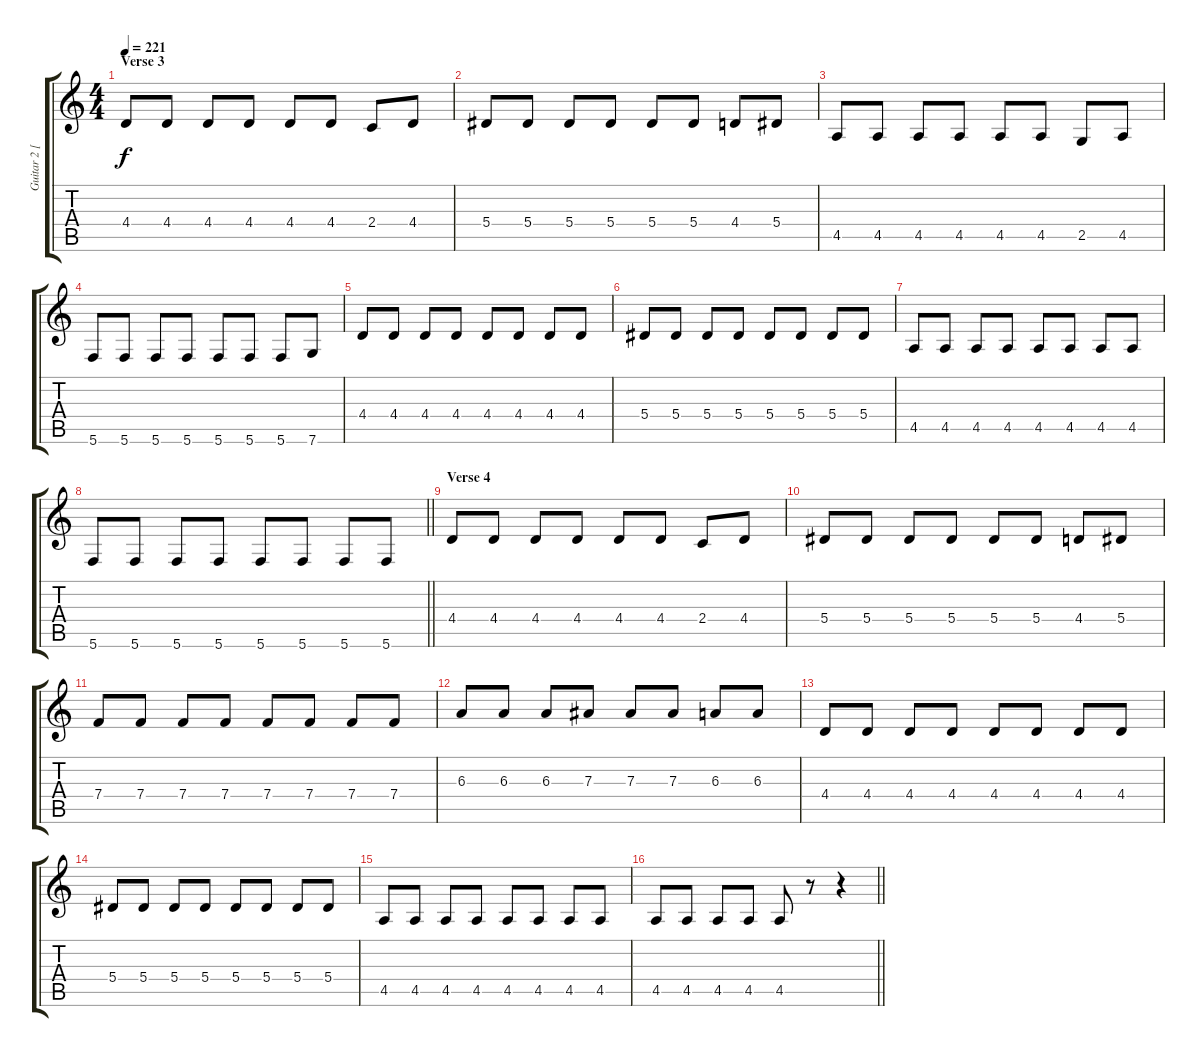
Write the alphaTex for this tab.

\track ("Guitar 2 [Josh Homme]" "Guitar 2 [") {instrument overdrivenguitar}
\staff {score tabs}
\tuning (C4 G3 Eb3 Bb2 F2 C2) {hide}
\ts (4 4)
\section ("" "Verse 3")
\tempo 221
\clef g2
\ks c
4.4.8{dy f} 4.4.8 4.4.8 4.4.8 4.4.8 4.4.8 2.4.8 4.4.8 |
5.4.8 5.4.8 5.4.8 5.4.8 5.4.8 5.4.8 4.4.8 5.4.8 |
4.5.8 4.5.8 4.5.8 4.5.8 4.5.8 4.5.8 2.5.8 4.5.8 |
5.6.8 5.6.8 5.6.8 5.6.8 5.6.8 5.6.8 5.6.8 7.6.8 |
4.4.8 4.4.8 4.4.8 4.4.8 4.4.8 4.4.8 4.4.8 4.4.8 |
5.4.8 5.4.8 5.4.8 5.4.8 5.4.8 5.4.8 5.4.8 5.4.8 |
4.5.8 4.5.8 4.5.8 4.5.8 4.5.8 4.5.8 4.5.8 4.5.8 |
\barLineRight lightlight
5.6.8 5.6.8 5.6.8 5.6.8 5.6.8 5.6.8 5.6.8 5.6.8 |
\section ("" "Verse 4")
4.4.8 4.4.8 4.4.8 4.4.8 4.4.8 4.4.8 2.4.8 4.4.8 |
5.4.8 5.4.8 5.4.8 5.4.8 5.4.8 5.4.8 4.4.8 5.4.8 |
7.4.8 7.4.8 7.4.8 7.4.8 7.4.8 7.4.8 7.4.8 7.4.8 |
6.3.8 6.3.8 6.3.8 7.3.8 7.3.8 7.3.8 6.3.8 6.3.8 |
4.4.8 4.4.8 4.4.8 4.4.8 4.4.8 4.4.8 4.4.8 4.4.8 |
5.4.8 5.4.8 5.4.8 5.4.8 5.4.8 5.4.8 5.4.8 5.4.8 |
4.5.8 4.5.8 4.5.8 4.5.8 4.5.8 4.5.8 4.5.8 4.5.8 |
\barLineRight lightlight
4.5.8 4.5.8 4.5.8 4.5.8 4.5.8 r.8 r.4
